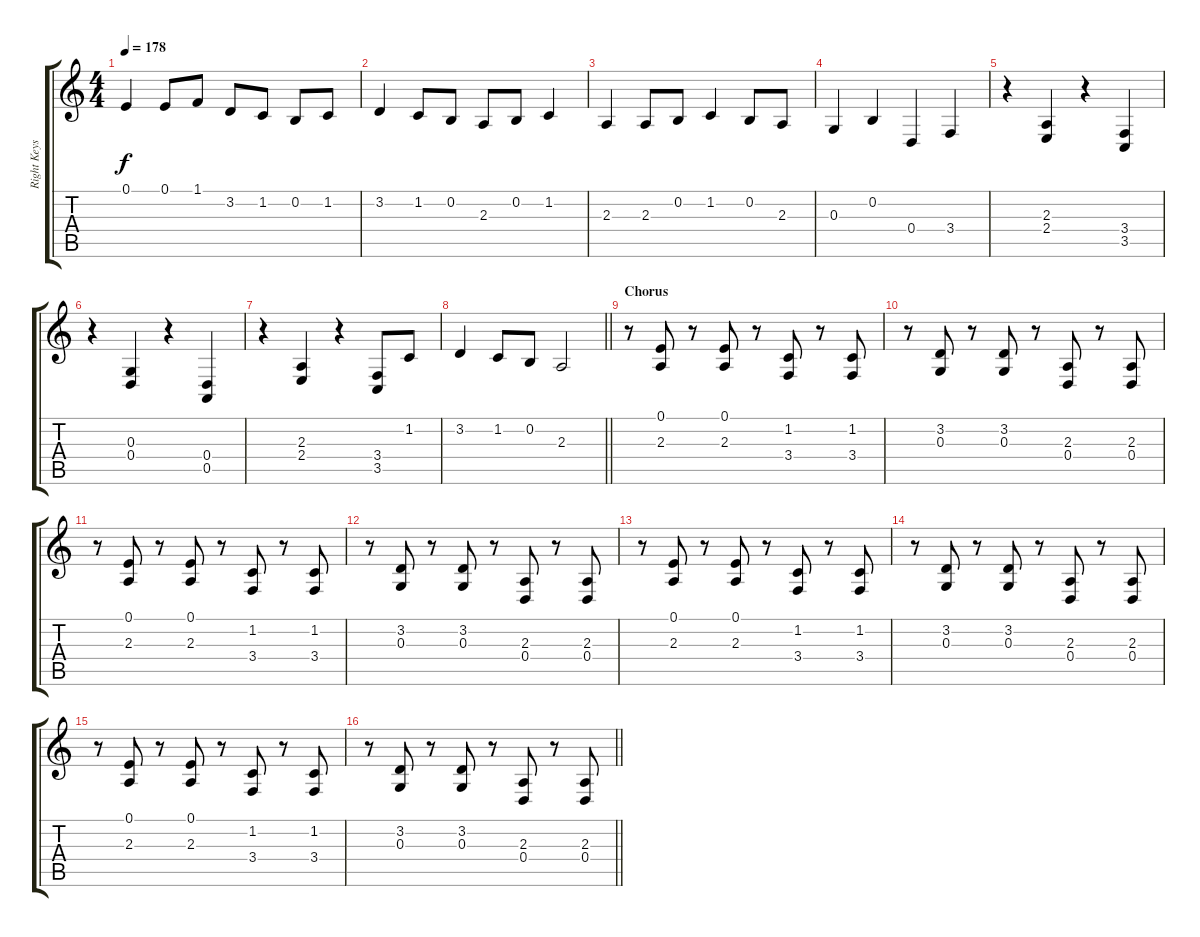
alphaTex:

\track ("Right Keys" "Right Keys") {instrument accordion}
\staff {score tabs}
\tuning (E4 B3 G3 D3 A2 E2) {hide}
\ts (4 4)
\tempo 178
\clef g2
\ks c
0.1.4{dy f} 0.1.8 1.1.8 3.2.8 1.2.8 0.2.8 1.2.8 |
3.2.4 1.2.8 0.2.8 2.3.8 0.2.8 1.2.4 |
2.3.4 2.3.8 0.2.8 1.2.4 0.2.8 2.3.8 |
0.3.4 0.2.4 0.4.4 3.4.4 |
r.4 (2.3 2.4).4 r.4 (3.4 3.5).4 |
r.4 (0.3 0.4).4 r.4 (0.4 0.5).4 |
r.4 (2.3 2.4).4 r.4 (3.4 3.5).8 1.2.8 |
\barLineRight lightlight
3.2.4 1.2.8 0.2.8 2.3.2 |
\section ("" "Chorus")
r.8 (0.1 2.3).8 r.8 (0.1 2.3).8 r.8 (1.2 3.4).8 r.8 (1.2 3.4).8 |
r.8 (3.2 0.3).8 r.8 (3.2 0.3).8 r.8 (2.3 0.4).8 r.8 (2.3 0.4).8 |
r.8 (0.1 2.3).8 r.8 (0.1 2.3).8 r.8 (1.2 3.4).8 r.8 (1.2 3.4).8 |
r.8 (3.2 0.3).8 r.8 (3.2 0.3).8 r.8 (2.3 0.4).8 r.8 (2.3 0.4).8 |
r.8 (0.1 2.3).8 r.8 (0.1 2.3).8 r.8 (1.2 3.4).8 r.8 (1.2 3.4).8 |
r.8 (3.2 0.3).8 r.8 (3.2 0.3).8 r.8 (2.3 0.4).8 r.8 (2.3 0.4).8 |
r.8 (0.1 2.3).8 r.8 (0.1 2.3).8 r.8 (1.2 3.4).8 r.8 (1.2 3.4).8 |
\barLineRight lightlight
r.8 (3.2 0.3).8 r.8 (3.2 0.3).8 r.8 (2.3 0.4).8 r.8 (2.3 0.4).8
